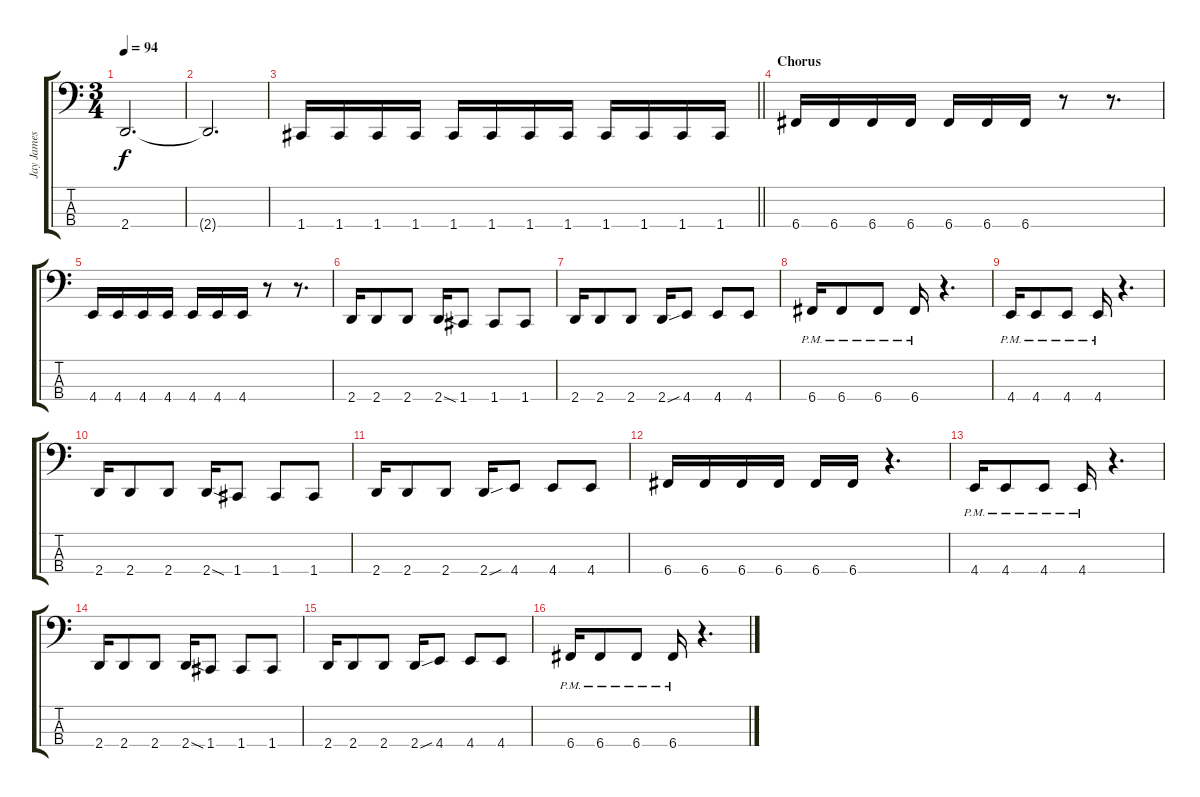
\track ("Jay James" "Jay James") {instrument electricbasspick}
\staff {score tabs}
\tuning (F2 C2 G1 C1) {hide}
\ts (3 4)
\tempo 94
\clef f4
\ks c
2.4{t}.2{d dy f} |
2.4{t}.2{d} |
\barLineRight lightlight
1.4.16 1.4.16 1.4.16 1.4.16 1.4.16 1.4.16 1.4.16 1.4.16 1.4.16 1.4.16 1.4.16 1.4.16 |
\section ("" "Chorus")
6.4.16 6.4.16 6.4.16 6.4.16 6.4.16 6.4.16 6.4.16 r.8 r.8{d} |
4.4.16 4.4.16 4.4.16 4.4.16 4.4.16 4.4.16 4.4.16 r.8 r.8{d} |
2.4.16 2.4.8 2.4.8 2.4{sod}.16 1.4.8 1.4.8 1.4.8 |
2.4.16 2.4.8 2.4.8 2.4{sou}.16 4.4.8 4.4.8 4.4.8 |
6.4{pm}.16 6.4{pm}.8 6.4{pm}.8 6.4{pm}.16 r.4{d} |
4.4{pm}.16 4.4{pm}.8 4.4{pm}.8 4.4{pm}.16 r.4{d} |
2.4.16 2.4.8 2.4.8 2.4{sod}.16 1.4.8 1.4.8 1.4.8 |
2.4.16 2.4.8 2.4.8 2.4{sou}.16 4.4.8 4.4.8 4.4.8 |
6.4.16 6.4.16 6.4.16 6.4.16 6.4.16 6.4.16 r.4{d} |
4.4{pm}.16 4.4{pm}.8 4.4{pm}.8 4.4{pm}.16 r.4{d} |
2.4.16 2.4.8 2.4.8 2.4{sod}.16 1.4.8 1.4.8 1.4.8 |
2.4.16 2.4.8 2.4.8 2.4{sou}.16 4.4.8 4.4.8 4.4.8 |
6.4{pm}.16 6.4{pm}.8 6.4{pm}.8 6.4{pm}.16 r.4{d}
